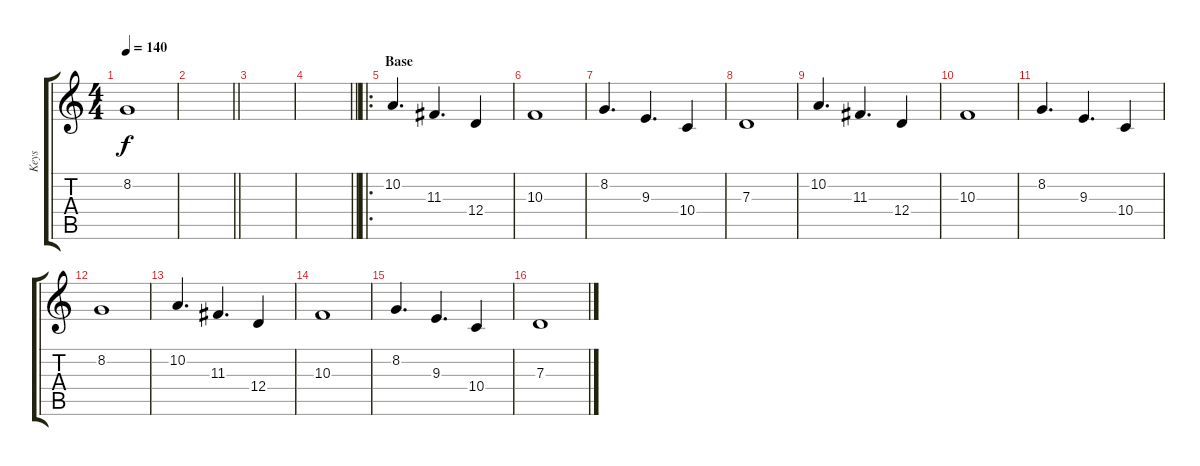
\track ("Keys" "Keys") {instrument pad3polysynth}
\staff {score tabs}
\tuning (E4 B3 G3 D3 A2 E2) {hide}
\ts (4 4)
\tempo 140
\clef g2
\ks c
8.2.1{dy f} |
\barLineRight lightlight
|
|
\barLineRight lightlight
|
\ro
\section ("" "Base")
10.2.4{d} 11.3.4{d} 12.4.4 |
10.3.1 |
8.2.4{d} 9.3.4{d} 10.4.4 |
7.3.1 |
10.2.4{d} 11.3.4{d} 12.4.4 |
10.3.1 |
8.2.4{d} 9.3.4{d} 10.4.4 |
8.2.1 |
10.2.4{d} 11.3.4{d} 12.4.4 |
10.3.1 |
8.2.4{d} 9.3.4{d} 10.4.4 |
7.3.1
